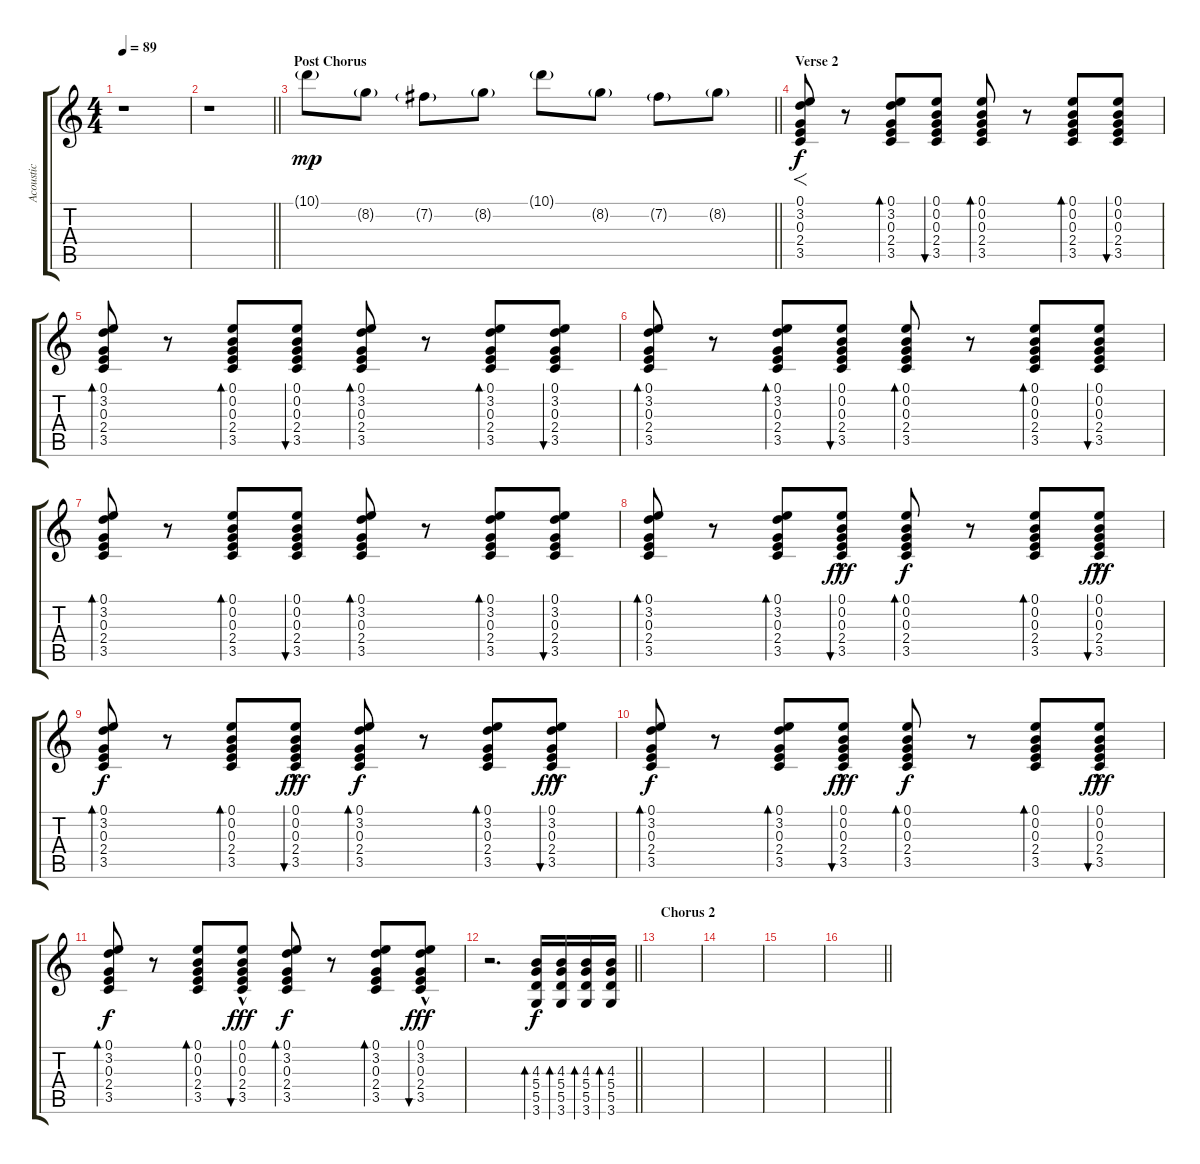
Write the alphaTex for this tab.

\track ("Acoustic" "Acoustic") {instrument acousticguitarsteel}
\staff {score tabs}
\tuning (E4 B3 G3 D3 A2 E2) {hide}
\ts (4 4)
\tempo 89
\clef g2
\ks c
r.1{dy f} |
\barLineRight lightlight
r.1 |
\section ("" "Post Chorus")
\barLineRight lightlight
10.1{g}.8{dy mp volume 12 balance 8 instrument acousticguitarsteel} 8.2{g}.8 7.2{g}.8 8.2{g}.8 10.1{g}.8 8.2{g}.8 7.2{g}.8 8.2{g}.8 |
\section ("" "Verse 2")
(0.1 3.2 0.3 2.4 3.5).8{f dy f} r.8 (0.1 3.2 0.3 2.4 3.5).8{bd 60} (0.1 0.2 0.3 2.4 3.5).8{bu 60} (0.1 0.2 0.3 2.4 3.5).8{bd 60} r.8 (0.1 0.2 0.3 2.4 3.5).8{bd 60} (0.1 0.2 0.3 2.4 3.5).8{bu 60} |
(0.1 3.2 0.3 2.4 3.5).8{bd 60} r.8 (0.1 0.2 0.3 2.4 3.5).8{bd 60} (0.1 0.2 0.3 2.4 3.5).8{bu 60} (0.1 3.2 0.3 2.4 3.5).8{bd 60} r.8 (0.1 3.2 0.3 2.4 3.5).8{bd 60} (0.1 3.2 0.3 2.4 3.5).8{bu 60} |
(0.1 3.2 0.3 2.4 3.5).8{bd 60} r.8 (0.1 3.2 0.3 2.4 3.5).8{bd 60} (0.1 0.2 0.3 2.4 3.5).8{bu 60} (0.1 0.2 0.3 2.4 3.5).8{bd 60} r.8 (0.1 0.2 0.3 2.4 3.5).8{bd 60} (0.1 0.2 0.3 2.4 3.5).8{bu 60} |
(0.1 3.2 0.3 2.4 3.5).8{bd 60} r.8 (0.1 0.2 0.3 2.4 3.5).8{bd 60} (0.1 0.2 0.3 2.4 3.5).8{bu 60} (0.1 3.2 0.3 2.4 3.5).8{bd 60} r.8 (0.1 3.2 0.3 2.4 3.5).8{bd 60} (0.1 3.2 0.3 2.4 3.5).8{bu 60} |
(0.1 3.2 0.3 2.4 3.5).8{bd 60} r.8 (0.1 3.2 0.3 2.4 3.5).8{bd 60} (0.1{hac} 0.2{hac} 0.3 2.4 3.5).8{bu 60 dy fff instrument acousticguitarsteel} (0.1 0.2 0.3 2.4 3.5).8{bd 60 dy f} r.8 (0.1 0.2 0.3 2.4 3.5).8{bd 60} (0.1{hac} 0.2{hac} 0.3 2.4 3.5).8{bu 60 dy fff} |
(0.1 3.2 0.3 2.4 3.5).8{bd 60 dy f} r.8 (0.1 0.2 0.3 2.4 3.5).8{bd 60} (0.1{hac} 0.2{hac} 0.3 2.4 3.5).8{bu 60 dy fff} (0.1 3.2 0.3 2.4 3.5).8{bd 60 dy f} r.8 (0.1 3.2 0.3 2.4 3.5).8{bd 60} (0.1{hac} 3.2{hac} 0.3 2.4 3.5).8{bu 60 dy fff} |
(0.1 3.2 0.3 2.4 3.5).8{bd 60 dy f} r.8 (0.1 3.2 0.3 2.4 3.5).8{bd 60} (0.1{hac} 0.2{hac} 0.3 2.4 3.5).8{bu 60 dy fff} (0.1 0.2 0.3 2.4 3.5).8{bd 60 dy f} r.8 (0.1 0.2 0.3 2.4 3.5).8{bd 60} (0.1{hac} 0.2{hac} 0.3 2.4 3.5).8{bu 60 dy fff} |
(0.1 3.2 0.3 2.4 3.5).8{bd 60 dy f} r.8 (0.1 0.2 0.3 2.4 3.5).8{bd 60} (0.1{hac} 0.2{hac} 0.3 2.4 3.5).8{bu 60 dy fff} (0.1 3.2 0.3 2.4 3.5).8{bd 60 dy f} r.8 (0.1 3.2 0.3 2.4 3.5).8{bd 60} (0.1{hac} 3.2{hac} 0.3 2.4 3.5).8{bu 60 dy fff} |
\barLineRight lightlight
r.2{d} (4.3 5.4 5.5 3.6).16{bd 60 dy f} (4.3 5.4 5.5 3.6).16{bd 60} (4.3 5.4 5.5 3.6).16{bd 60} (4.3 5.4 5.5 3.6).16{bd 60} |
\section ("" "Chorus 2")
|
|
|
\barLineRight lightlight
